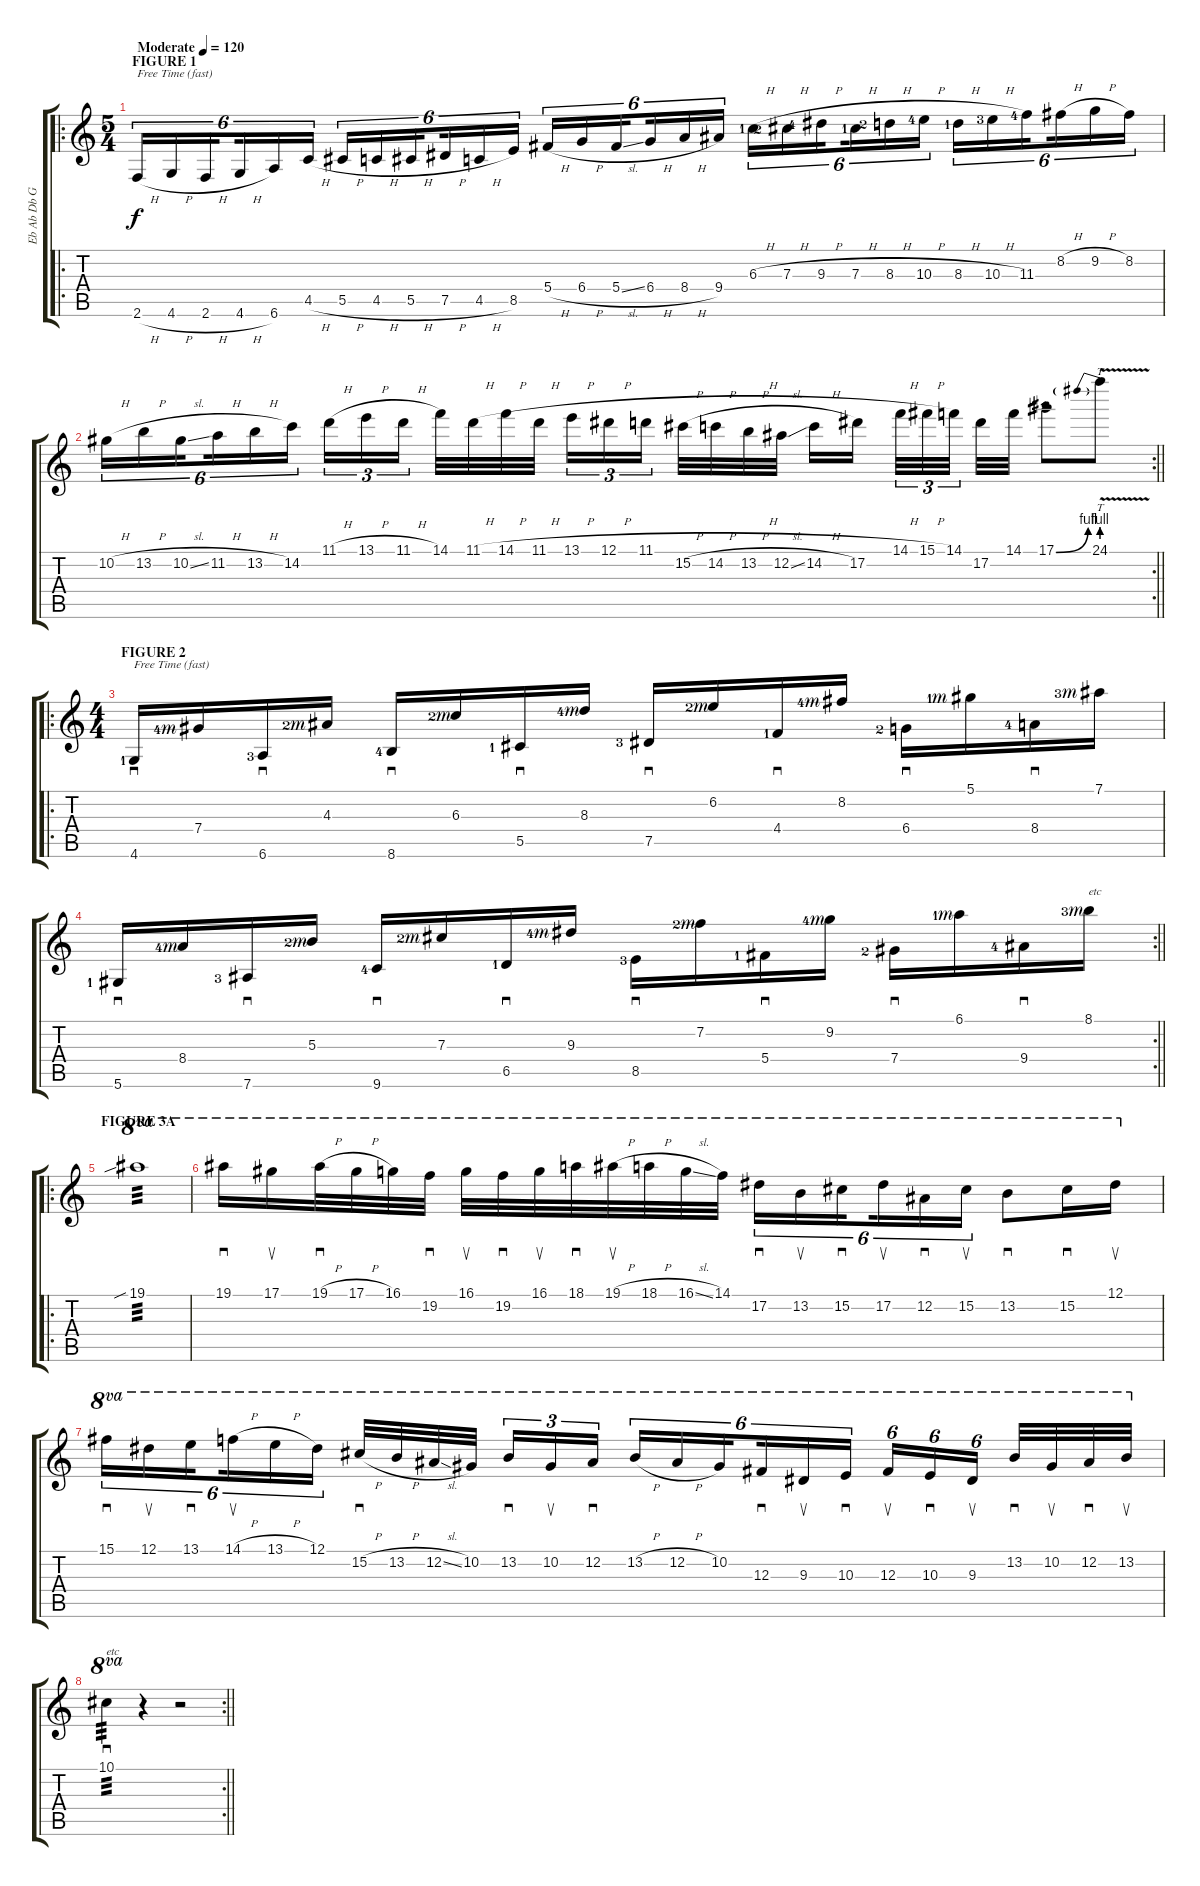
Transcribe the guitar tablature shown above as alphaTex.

\track ("Eb Ab Db Gb Bb Eb" "Eb Ab Db G") {instrument distortionguitar}
\staff {score tabs}
\tuning (Eb4 Bb3 Gb3 Db3 Ab2 Eb2) {hide}
\ro
\ts (5 4)
\section ("" "FIGURE 1")
\tempo (120 "Moderate")
\clef g2
\ks c
2.6{h}.16{tu (6 4) txt "Free Time (fast)" dy f instrument distortionguitar} 4.6{h}.16{tu (6 4)} 2.6{h}.16{tu (6 4) beam splitsecondary} 4.6{h}.16{tu (6 4)} 6.6.16{tu (6 4)} 4.5{h}.16{tu (6 4)} 5.5{h}.16{tu (6 4)} 4.5{h}.16{tu (6 4)} 5.5{h}.16{tu (6 4) beam splitsecondary} 7.5{h}.16{tu (6 4)} 4.5{h}.16{tu (6 4)} 8.5.16{tu (6 4)} 5.4{h}.16{tu (6 4)} 6.4{h}.16{tu (6 4)} 5.4{sl}.16{tu (6 4) beam splitsecondary} 6.4{h}.16{tu (6 4)} 8.4{h}.16{tu (6 4)} 9.4.16{tu (6 4)} 6.3{h lf 2}.16{tu (6 4)} 7.3{h lf 3}.16{tu (6 4)} 9.3{h lf 5}.16{tu (6 4) beam splitsecondary} 7.3{h lf 2}.16{tu (6 4)} 8.3{h lf 3}.16{tu (6 4)} 10.3{h lf 5}.16{tu (6 4)} 8.3{h lf 2}.16{tu (6 4)} 10.3{h lf 4}.16{tu (6 4)} 11.3{lf 5}.16{tu (6 4) beam splitsecondary} 8.2{h}.16{tu (6 4)} 9.2{h}.16{tu (6 4)} 8.2.16{tu (6 4)} |
\rc 2
\barLineRight lightlight
10.2{h}.16{tu (6 4)} 13.2{h}.16{tu (6 4)} 10.2{sl}.16{tu (6 4) beam splitsecondary} 11.2{h}.16{tu (6 4)} 13.2{h}.16{tu (6 4)} 14.2.16{tu (6 4)} 11.1{h}.16{tu (3 2)} 13.1{h}.16{tu (3 2)} 11.1{h}.16{tu (3 2) beam splitsecondary} 14.1.32 11.1{h}.32 14.1{h}.32 11.1{h}.32 13.1{h}.16{tu (3 2)} 12.1{h}.16{tu (3 2)} 11.1{h}.16{tu (3 2) beam splitsecondary} 15.2{h}.32 14.2{h}.32 13.2{h}.32 12.2{sl}.32 14.2{h}.16 17.2.16{beam splitsecondary} 14.1{h}.32{tu (3 2)} 15.1{h}.32{tu (3 2)} 14.1.32{tu (3 2) beam splitsecondary} 17.2.32 14.1.32 17.1{be (bend 0 0 60 4)}.8 24.1{be (prebend 0 4 60 4) v}.8{tt} |
\ro
\ts (4 4)
\section ("" "FIGURE 2")
4.6{lf 2}.16{sd txt "Free Time (fast)"} 7.4{lf 5 rf 3}.16 6.6{lf 4}.16{sd} 4.3{lf 3 rf 3}.16 8.6{lf 5}.16{sd} 6.3{lf 3 rf 3}.16 5.5{lf 2}.16{sd} 8.3{lf 5 rf 3}.16 7.5{lf 4}.16{sd} 6.2{lf 3 rf 3}.16 4.4{lf 2}.16{sd} 8.2{lf 5 rf 3}.16 6.4{lf 3}.16{sd} 5.1{lf 2 rf 3}.16 8.4{lf 5}.16{sd} 7.1{lf 4 rf 3}.16 |
\rc 2
\barLineRight lightlight
5.6{lf 2}.16{sd} 8.4{lf 5 rf 3}.16 7.6{lf 4}.16{sd} 5.3{lf 3 rf 3}.16 9.6{lf 5}.16{sd} 7.3{lf 3 rf 3}.16 6.5{lf 2}.16{sd} 9.3{lf 5 rf 3}.16 8.5{lf 4}.16{sd} 7.2{lf 3 rf 3}.16 5.4{lf 2}.16{sd} 9.2{lf 5 rf 3}.16 7.4{lf 3}.16{sd} 6.1{lf 2 rf 3}.16 9.4{lf 5}.16{sd} 8.1{lf 4 rf 3}.16{txt "etc"} |
\ro
\section ("" "FIGURE 3A")
19.1{sib}.1{ot 8va tp 3} |
19.1.16{sd ot 8va} 17.1.16{su ot 8va} 19.1{h}.32{sd ot 8va} 17.1{h}.32{ot 8va} 16.1.32{ot 8va} 19.2.32{sd ot 8va} 16.1.32{su ot 8va} 19.2.32{sd ot 8va} 16.1.32{su ot 8va} 18.1.32{sd ot 8va} 19.1{h}.32{su ot 8va} 18.1{h}.32{ot 8va} 16.1{sl}.32{ot 8va} 14.1.32{ot 8va} 17.2.16{sd tu (6 4) ot 8va} 13.2.16{su tu (6 4) ot 8va} 15.2.16{sd tu (6 4) ot 8va beam splitsecondary} 17.2.16{su tu (6 4) ot 8va} 12.2.16{sd tu (6 4) ot 8va} 15.2.16{su tu (6 4) ot 8va} 13.2.8{sd ot 8va} 15.2.16{sd ot 8va} 12.1.16{su ot 8va} |
15.1.16{sd tu (6 4) ot 8va} 12.1.16{su tu (6 4) ot 8va} 13.1.16{sd tu (6 4) ot 8va beam splitsecondary} 14.1{h}.16{su tu (6 4) ot 8va} 13.1{h}.16{tu (6 4) ot 8va} 12.1.16{tu (6 4) ot 8va} 15.2{h}.32{sd ot 8va} 13.2{h}.32{ot 8va} 12.2{sl}.32{ot 8va} 10.2.32{ot 8va beam splitsecondary} 13.2.16{sd tu (3 2) ot 8va} 10.2.16{su tu (3 2) ot 8va} 12.2.16{sd tu (3 2) ot 8va} 13.2{h}.16{tu (6 4) ot 8va} 12.2{h}.16{tu (6 4) ot 8va} 10.2.16{tu (6 4) ot 8va beam splitsecondary} 12.3.16{sd tu (6 4) ot 8va} 9.3.16{su tu (6 4) ot 8va} 10.3.16{sd tu (6 4) ot 8va} 12.3.16{su tu (6 4) ot 8va} 10.3.16{sd tu (6 4) ot 8va} 9.3.16{su tu (6 4) ot 8va beam splitsecondary} 13.2.32{sd ot 8va} 10.2.32{su ot 8va} 12.2.32{sd ot 8va} 13.2.32{su ot 8va} |
\rc 2
\barLineRight lightlight
10.1.4{sd ot 8va txt "etc" tp 3} r.4 r.2
